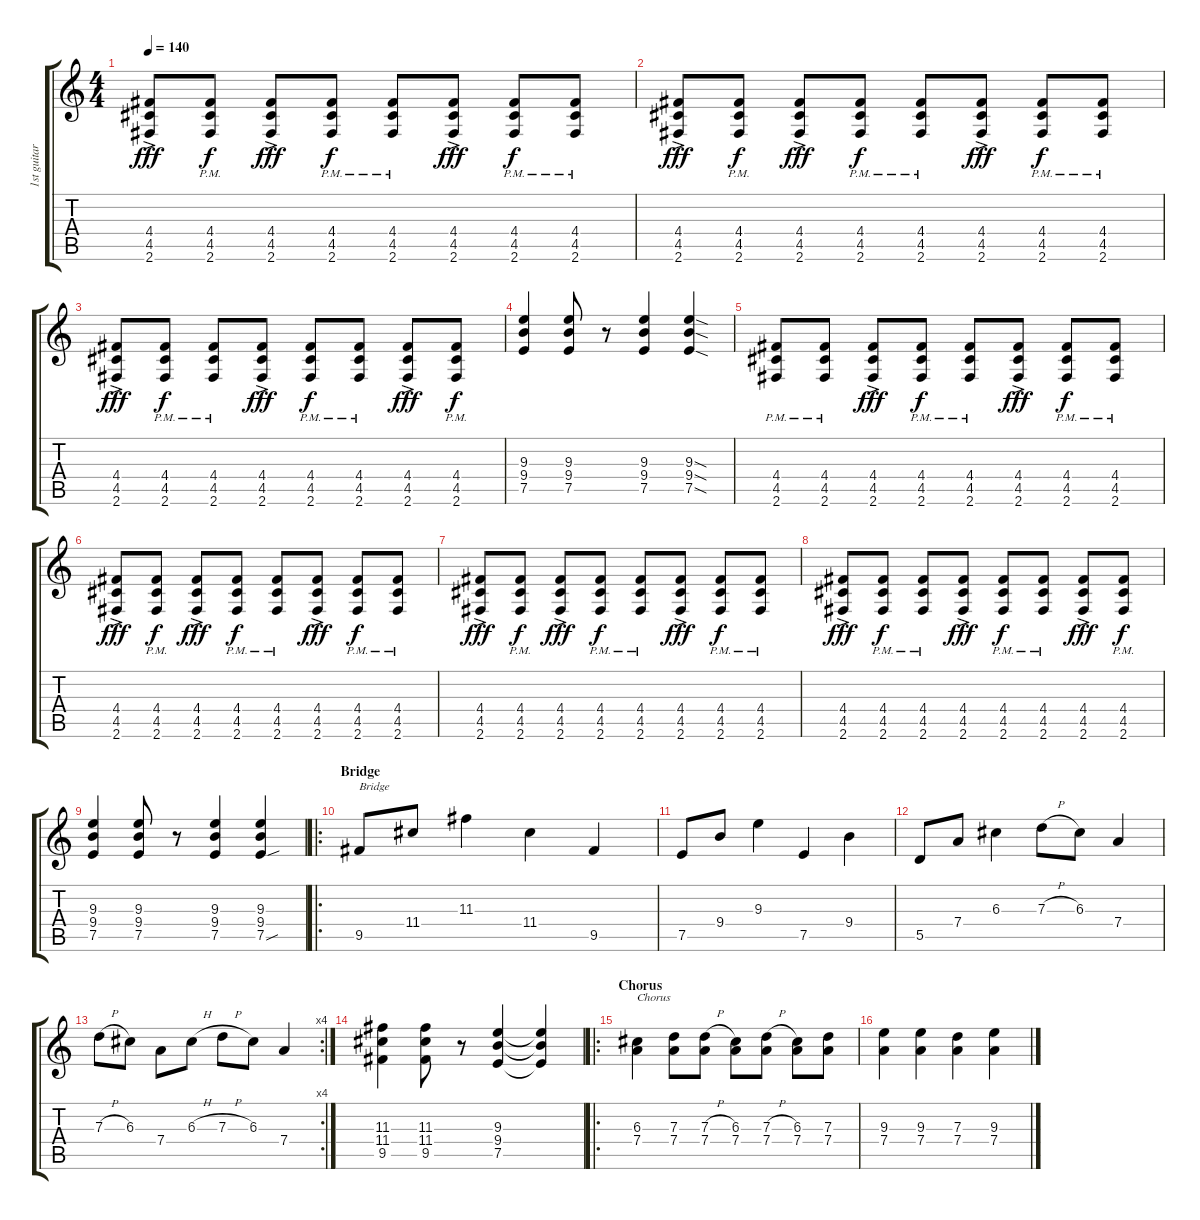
\track ("1st guitar" "1st guitar") {instrument distortionguitar}
\staff {score tabs}
\tuning (E4 B3 G3 D3 A2 E2) {hide}
\ts (4 4)
\tempo 140
\clef g2
\ks c
(4.4{ac} 4.5{ac} 2.6{ac}).8{dy fff} (4.4{pm} 4.5{pm} 2.6{pm}).8{dy f} (4.4{ac} 4.5 2.6).8{dy fff} (4.4{pm} 4.5{pm} 2.6{pm}).8{dy f} (4.4{pm} 4.5{pm} 2.6{pm}).8 (4.4{ac} 4.5{ac} 2.6{ac}).8{dy fff} (4.4{pm} 4.5{pm} 2.6{pm}).8{dy f} (4.4{pm} 4.5{pm} 2.6{pm}).8 |
(4.4{ac} 4.5{ac} 2.6{ac}).8{dy fff} (4.4{pm} 4.5{pm} 2.6{pm}).8{dy f} (4.4{ac} 4.5 2.6).8{dy fff} (4.4{pm} 4.5{pm} 2.6{pm}).8{dy f} (4.4{pm} 4.5{pm} 2.6{pm}).8 (4.4{ac} 4.5{ac} 2.6{ac}).8{dy fff} (4.4{pm} 4.5{pm} 2.6{pm}).8{dy f} (4.4{pm} 4.5{pm} 2.6{pm}).8 |
(4.4{ac} 4.5{ac} 2.6{ac}).8{dy fff} (4.4{pm} 4.5{pm} 2.6{pm}).8{dy f} (4.4{pm} 4.5{pm} 2.6{pm}).8 (4.4{ac} 4.5{ac} 2.6{ac}).8{dy fff} (4.4{pm} 4.5{pm} 2.6{pm}).8{dy f} (4.4{pm} 4.5{pm} 2.6{pm}).8 (4.4{ac} 4.5 2.6).8{dy fff} (4.4{pm} 4.5{pm} 2.6{pm}).8{dy f} |
(9.3 9.4 7.5).4 (9.3 9.4 7.5).8 r.8 (9.3 9.4 7.5).4 (9.3{sod} 9.4{sod} 7.5{sod}).4 |
(4.4{pm} 4.5{pm} 2.6).8 (4.4{pm} 4.5{pm} 2.6{pm}).8 (4.4{ac} 4.5 2.6).8{dy fff} (4.4{pm} 4.5{pm} 2.6{pm}).8{dy f} (4.4{pm} 4.5{pm} 2.6{pm}).8 (4.4{ac} 4.5{ac} 2.6{ac}).8{dy fff} (4.4{pm} 4.5{pm} 2.6{pm}).8{dy f} (4.4{pm} 4.5{pm} 2.6{pm}).8 |
(4.4{ac} 4.5{ac} 2.6{ac}).8{dy fff} (4.4{pm} 4.5{pm} 2.6{pm}).8{dy f} (4.4{ac} 4.5 2.6).8{dy fff} (4.4{pm} 4.5{pm} 2.6{pm}).8{dy f} (4.4{pm} 4.5{pm} 2.6{pm}).8 (4.4{ac} 4.5{ac} 2.6{ac}).8{dy fff} (4.4{pm} 4.5{pm} 2.6{pm}).8{dy f} (4.4{pm} 4.5{pm} 2.6{pm}).8 |
(4.4{ac} 4.5{ac} 2.6{ac}).8{dy fff} (4.4{pm} 4.5{pm} 2.6{pm}).8{dy f} (4.4{ac} 4.5 2.6).8{dy fff} (4.4{pm} 4.5{pm} 2.6{pm}).8{dy f} (4.4{pm} 4.5{pm} 2.6{pm}).8 (4.4{ac} 4.5{ac} 2.6{ac}).8{dy fff} (4.4{pm} 4.5{pm} 2.6{pm}).8{dy f} (4.4{pm} 4.5{pm} 2.6{pm}).8 |
(4.4{ac} 4.5{ac} 2.6{ac}).8{dy fff} (4.4{pm} 4.5{pm} 2.6{pm}).8{dy f} (4.4{pm} 4.5{pm} 2.6{pm}).8 (4.4{ac} 4.5{ac} 2.6{ac}).8{dy fff} (4.4{pm} 4.5{pm} 2.6{pm}).8{dy f} (4.4{pm} 4.5{pm} 2.6{pm}).8 (4.4{ac} 4.5 2.6).8{dy fff} (4.4{pm} 4.5{pm} 2.6{pm}).8{dy f} |
(9.3 9.4 7.5).4 (9.3 9.4 7.5).8 r.8 (9.3 9.4 7.5).4 (9.3 9.4 7.5{sou}).4 |
\ro
\section ("" "Bridge")
9.5.8{txt "Bridge"} 11.4.8 11.3.4 11.4.4 9.5.4 |
7.5.8 9.4.8 9.3.4 7.5.4 9.4.4 |
5.5.8 7.4.8 6.3.4 7.3{h}.8 6.3.8 7.4.4 |
\rc 4
7.3{h}.8 6.3.8 7.4.8 6.3{h}.8 7.3{h}.8 6.3.8 7.4.4 |
(11.3 11.4 9.5).4 (11.3 11.4 9.5).8 r.8 (9.3 9.4 7.5).4 (9.3{t} 9.4{t} 7.5{t}).4 |
\ro
\section ("" "Chorus")
(6.3 7.4).4{txt "Chorus"} (7.3 7.4).8 (7.3{h} 7.4).8 (6.3 7.4).8 (7.3{h} 7.4).8 (6.3 7.4).8 (7.3 7.4).8 |
(9.3 7.4).4 (9.3 7.4).4 (7.3 7.4).4 (9.3 7.4).4
